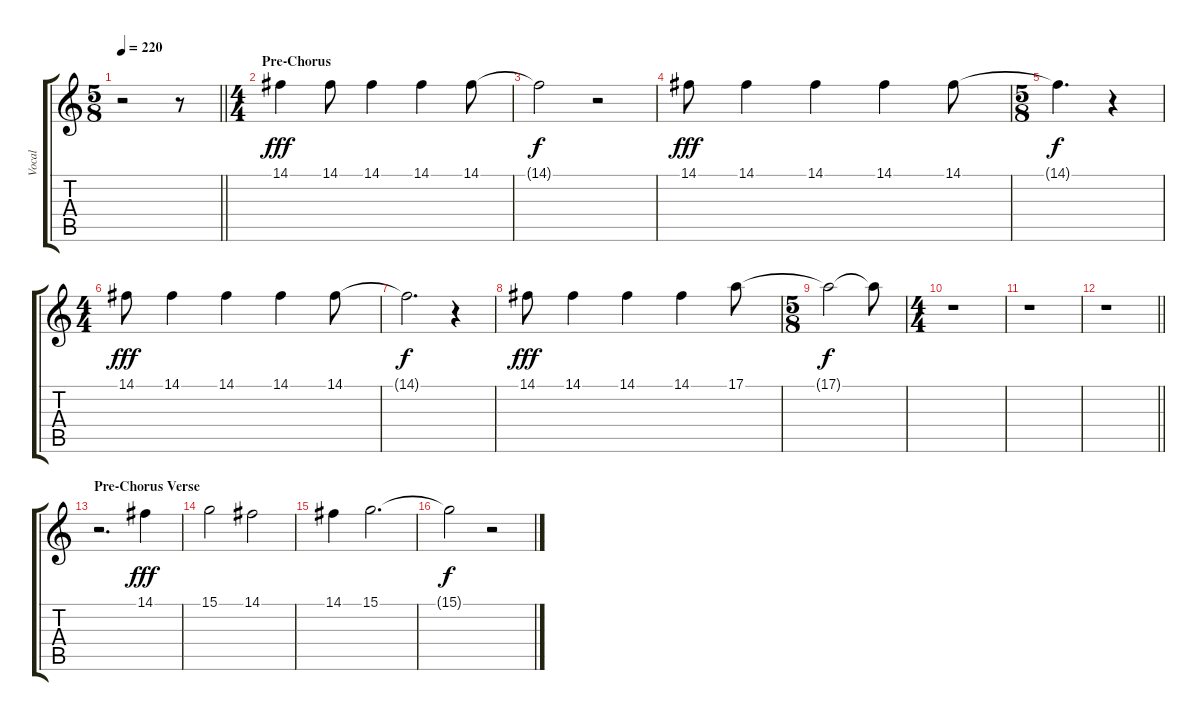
\track ("Vocal" "Vocal") {instrument lead1square}
\staff {score tabs}
\tuning (E4 B3 G3 D3 A2 E2) {hide}
\ts (5 8)
\tempo 220
\clef g2
\barLineRight lightlight
\ks c
r.2{dy fff} r.8 |
\ts (4 4)
\section ("" "Pre-Chorus")
14.1.4 14.1.8 14.1.4 14.1.4 14.1.8 |
14.1{t}.2{dy f} r.2 |
14.1.8{dy fff} 14.1.4 14.1.4 14.1.4 14.1.8 |
\ts (5 8)
14.1{t}.4{d dy f} r.4 |
\ts (4 4)
14.1.8{dy fff} 14.1.4 14.1.4 14.1.4 14.1.8 |
14.1{t}.2{d dy f} r.4 |
14.1.8{dy fff} 14.1.4 14.1.4 14.1.4 17.1.8 |
\ts (5 8)
17.1{t}.2{dy f} 17.1{t}.8 |
\ts (4 4)
r.1 |
r.1 |
\barLineRight lightlight
r.1 |
\section ("" "Pre-Chorus Verse")
r.2{d} 14.1.4{dy fff} |
15.1.2 14.1.2 |
14.1.4 15.1.2{d} |
15.1{t}.2{dy f} r.2
